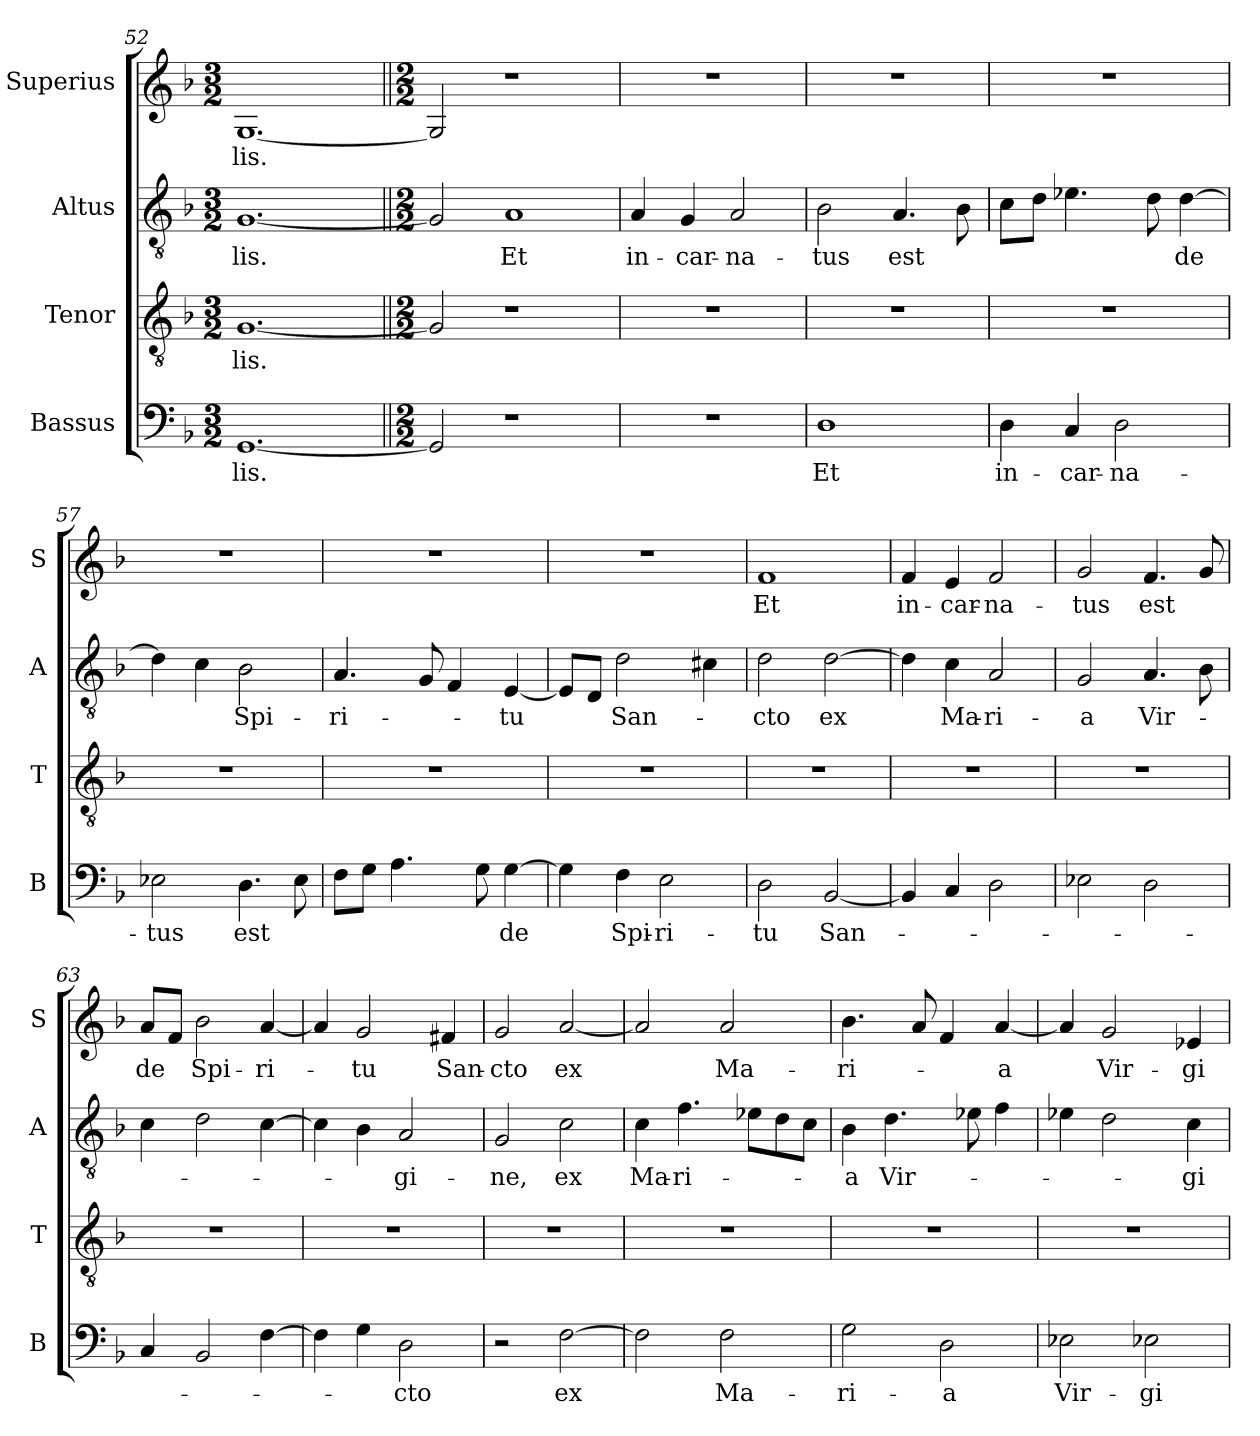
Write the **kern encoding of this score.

**kern	**text	**kern	**text	**kern	**text	**kern	**text
*part4	*part4	*part3	*part3	*part2	*part2	*part1	*part1
*staff4	*staff4	*staff3	*staff3	*staff2	*staff2	*staff1	*staff1
*I"Bassus	*	*I"Tenor	*	*I"Altus	*	*I"Superius	*
*I'B	*	*I'T	*	*I'A	*	*I'S	*
*clefF4	*	*clefGv2	*	*clefGv2	*	*clefG2	*
*k[b-]	*	*k[b-]	*	*k[b-]	*	*k[b-]	*
*M3/2	*	*M3/2	*	*M3/2	*	*M3/2	*
=52	=52	=52	=52	=52	=52	=52	=52
!	!	!	!LO:LY:i	!	!	!	!
[1.GG	-lis.	[1.G	-lis.	[1.G	-lis.	[1.G	-lis.
=53||	=53||	=53||	=53||	=53||	=53||	=53||	=53||
*M2/2	*	*M2/2	*	*M2/2	*	*M2/2	*
2GG]	.	2G]	.	2G]	.	2G]	.
1r	.	1r	.	1A	Et	1r	.
=54	=54	=54	=54	=54	=54	=54	=54
1r	.	1r	.	4A	in-	1r	.
.	.	.	.	4G	-car-	.	.
.	.	.	.	2A	-na-	.	.
=55	=55	=55	=55	=55	=55	=55	=55
1D	Et	1r	.	2B-	-tus	1r	.
.	.	.	.	4.A	est	.	.
.	.	.	.	8B-	.	.	.
=56	=56	=56	=56	=56	=56	=56	=56
4D	in-	1r	.	8cL	.	1r	.
.	.	.	.	8dJ	.	.	.
4C	-car-	.	.	4.e-i	.	.	.
2D	-na-	.	.	.	.	.	.
.	.	.	.	8d	.	.	.
.	.	.	.	[4d	de	.	.
=57	=57	=57	=57	=57	=57	=57	=57
2E-i	-tus	1r	.	4d]	.	1r	.
.	.	.	.	4c	.	.	.
4.D	est	.	.	2B-	Spi-	.	.
8E-	.	.	.	.	.	.	.
=58	=58	=58	=58	=58	=58	=58	=58
8FL	.	1r	.	4.A	-ri-	1r	.
8GJ	.	.	.	.	.	.	.
4.A	.	.	.	.	.	.	.
.	.	.	.	8G	.	.	.
.	.	.	.	4F	.	.	.
8G	.	.	.	.	.	.	.
[4G	de	.	.	[4E	-tu	.	.
=59	=59	=59	=59	=59	=59	=59	=59
4G]	.	1r	.	8EL]	.	1r	.
.	.	.	.	8DJ	.	.	.
4F	Spi-	.	.	2d	San-	.	.
2E	-ri-	.	.	.	.	.	.
.	.	.	.	4c#X	.	.	.
=60	=60	=60	=60	=60	=60	=60	=60
2D	-tu	1r	.	2d	-cto	1f	Et
[2BB-	San-	.	.	[2d	ex	.	.
=61	=61	=61	=61	=61	=61	=61	=61
4BB-]	.	1r	.	4d]	.	4f	in-
4C	.	.	.	4c	Ma-	4e	-car-
2D	.	.	.	2A	-ri-	2f	-na-
=62	=62	=62	=62	=62	=62	=62	=62
2E-X	.	1r	.	2G	-a	2g	-tus
2D	.	.	.	4.A	Vir-	4.f	est
.	.	.	.	8B-	.	8g	.
=63	=63	=63	=63	=63	=63	=63	=63
4C	.	1r	.	4c	.	8aL	de
.	.	.	.	.	.	8fJ	.
2BB-	.	.	.	2d	.	2b-	Spi-
[4F	.	.	.	[4c	.	[4a	-ri-
=64	=64	=64	=64	=64	=64	=64	=64
4F]	.	1r	.	4c]	.	4a]	.
4G	.	.	.	4B-	.	2g	-tu
2D	-cto	.	.	2A	-gi-	.	.
.	.	.	.	.	.	4f#X	San-
=65	=65	=65	=65	=65	=65	=65	=65
2r	.	1r	.	2G	-ne,	2g	-cto
!	!	!	!	!	!LO:LY:i	!	!
[2F	ex	.	.	2c	ex	[2a	ex
=66	=66	=66	=66	=66	=66	=66	=66
!	!	!	!	!	!LO:LY:i	!	!
2F]	.	1r	.	4c	Ma-	2a]	.
!	!	!	!	!	!LO:LY:i	!	!
.	.	.	.	4.f	-ri-	.	.
2F	Ma-	.	.	.	.	2a	Ma-
.	.	.	.	8e-XL	.	.	.
.	.	.	.	8d	.	.	.
.	.	.	.	8cJ	.	.	.
=67	=67	=67	=67	=67	=67	=67	=67
!	!	!	!	!	!LO:LY:i	!	!
2G	-ri-	1r	.	4B-	-a	4.b-	-ri-
!	!	!	!	!	!LO:LY:i	!	!
.	.	.	.	4.d	Vir-	.	.
.	.	.	.	.	.	8a	.
2D	-a	.	.	.	.	4f	.
.	.	.	.	8e-X	.	.	.
.	.	.	.	4f	.	[4a	-a
=68	=68	=68	=68	=68	=68	=68	=68
2E-X	Vir-	1r	.	4e-X	.	4a]	.
.	.	.	.	2d	.	2g	Vir-
2E-X	-gi-	.	.	.	.	.	.
!	!	!	!	!	!LO:LY:i	!	!
.	.	.	.	4c	-gi-	4e-i	-gi-
=	=	=	=	=	=	=	=
*-	*-	*-	*-	*-	*-	*-	*-
